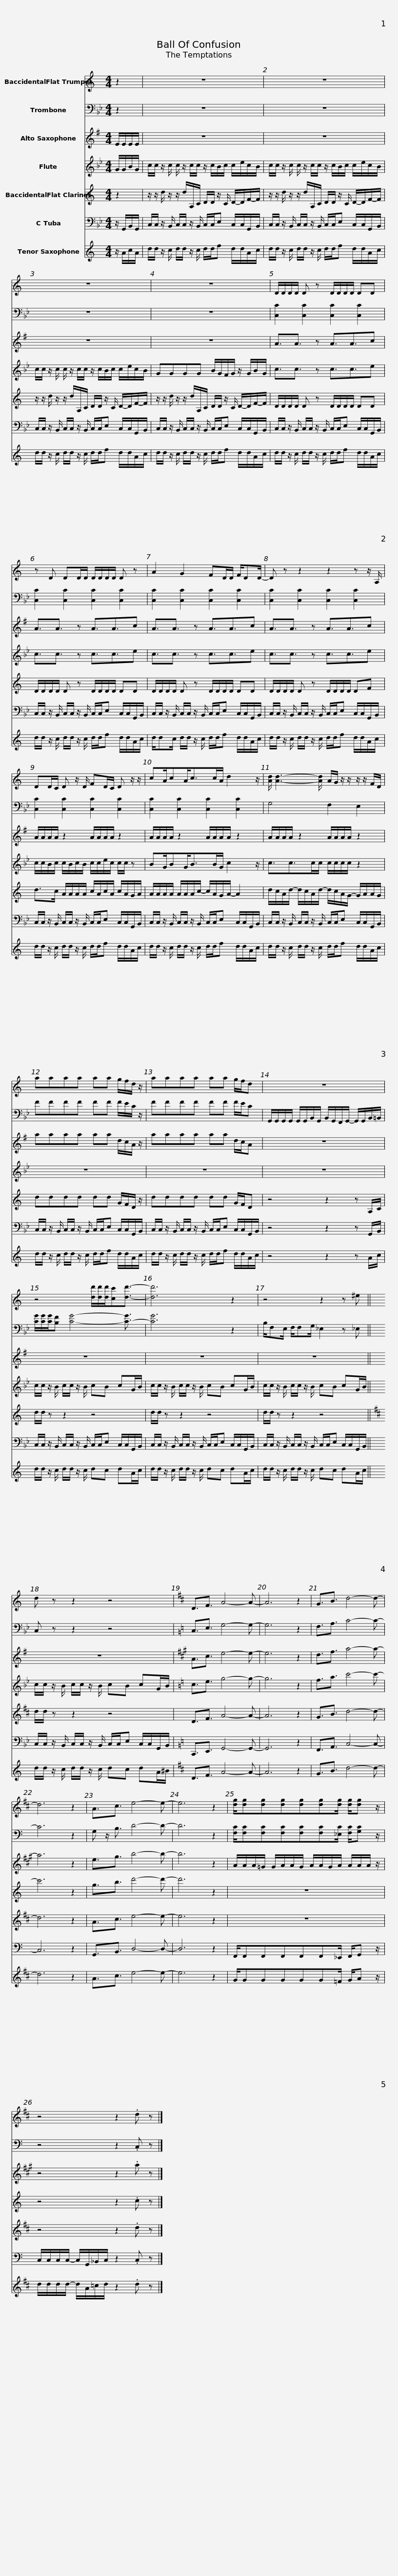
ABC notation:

X:1
%%score 1 2 3 4 5 6 7
L:1/8
M:4/4
I:linebreak $
K:Bb
V:1 treble transpose=-2
V:2 bass
V:3 treble transpose=-9
V:4 treble
V:5 treble transpose=-2
V:6 bass
V:7 treble transpose=-14
V:1
[K:C] z2 | z8 |$ z8 | z8 |$ z8 | %5
 D/D/D/D/ D z D/D/D/D/ DD |$ z D DD/D/ D/D/D/D/ D z | A2 G2 FD/D/ F/DD/- |$ D z z2 z2 z z/ A,/ | DD/C/ D z/ D/ FD/C/ D z/ z/ |$ %10
 cA/cA<cc/A/ d2 z/ | [Ad]/ [Ad]3- [Ad]/ A/G/ z/ z/ z/ z/ F/D/ |$ aaaa aa g/f/d/ z/ | aaaa aa g/f/d |$ z8 | %15
 z4 [dd']/[dd']/[dd']/[cc'][dd']3/2- |$ [dd']6 z2 | z4 z2 z ^e ||$ d z z2 z4 |[K:D] D3/2F3/2 A4- A- | %20
 A6 z2 | G3/2B3/2 d4- d- | d6 z2 |$ A3/2c3/2 e4- e- | e6 z2 | %25
 [dg]/[dg][dg][dg][dg][dg][dg]/ [dg]/[dg] z/ |$ z4 z2 .d z |] %27
V:2
 z2 | z8 |$ z8 | z8 |$ z8 | %5
 [C,C]2 [C,C]2 [C,C]2 [C,C]2 |$ [C,C]2 [C,C]2 [C,C]2 [C,C]2 | [C,C]2 [C,C]2 [C,C]2 [C,C]2 |$ [C,C]2 [C,C]2 [C,C]2 [C,C]2 | [C,C]2 [C,C]2 [C,C]2 [C,C]2 |$ %10
 [C,C]2 [C,C]2 [C,C]2 [C,C]2 | G,4 F,2 E,2 |$ FFFF FF F/E/C/ z/ | FFFF FF F/E/C |$ G,,/G,,/G,,/G,,/ G,,/G,,/B,,/G,,/ B,,/G,,/F,,/G,,/- G,,/G,,/B,,/=B,,/ | %15
 [CG]/[CG]/[CG]/[B,F] [CG]4- [C-G]3/2 |$ [CG]6 z2 | B,/F,E,/ F,/F,G,/ _E,2 z _E, ||$ C, z z2 z4 |[K:C] C,3/2E,3/2 G,4- G,- | %20
 G,6 z2 | F,3/2A,3/2 C4- C- | C6 z2 |$ G, z/ B,3/2 D4- D- | D6 z2 | %25
 [F,C]/[F,C][F,C][F,C][F,C][F,C][_E,C]/ [F,C]/[G,C] z/ |$ z4 z2 .C, z |] %27
V:3
[K:G] E/E/E/E/ | z8 |$ z8 | z8 |$ z8 | %5
 A3/2A3/2 z A3/2A3/2c |$ A3/2A3/2 z A3/2A3/2c | A3/2A3/2 z A3/2A3/2c |$ A3/2A3/2 z A3/2A3/2c | A/A/A/A/ z2 A/A/A/A/ z2 |$ %10
 A/A/A/A/ z2 A/A/A/A/ z2 | A/A/A/A/ z2 A/A/A/A/ z2 |$ aaaa aa d/c/A/ z/ | aaaa aa d/c/A |$ z8 | %15
 z8 |$ z8 | z8 ||$ z8 |[K:A] A3/2c3/2 e4- e- | %20
 e6 z2 | d3/2f3/2 a4- a- | a6 z2 |$ e3/2g3/2 b4- b- | b6 z2 | %25
 A/A/A/=G/ G/A/A/G/ A/A/G/A/ A/A/A/ z/ |$ z4 z2 .a z |] %27
V:4
 G/G/B/G/ | c/c/ z/ c/ c/ z/ c/c/ z/ c/B/c/ c/e/c/B/ |$ c/c/ z/ c/ c/ z/ c/c/ z/ c/B/c/ c/e/c/B/ | c/c/ z/ c/ c/ z/ c/c/ z/ c/B/c/ c/e/c/B/ |$ GGGG B/G/F/G/ z/ G/B/G/ | %5
 c3/2c3/2 z c3/2c3/2e |$ c3/2c3/2 z c3/2c3/2e | c3/2c3/2 z c3/2c3/2e |$ c3/2c3/2 z c3/2c3/2e | c/c/B/c/ c/B/c/B/ c/c/e/c/ c/c/ z |$ %10
 BG/BG<BB/G/ c2 z/ | c3/2c>cc/ c/c/c/c/ z2 |$ z8 | z8 |$ z8 | %15
 c/c/ z/ B/ c/c/ z/ B/ cB cG/B/ |$ c/c/ z/ B/ c/c/ z/ B/ cB cG/B/ | c/c/ z/ B/ c/c/ z/ B/ cB cG/B/ ||$ c/c/ z/ B/ c/c/ z/ B/ cB cG/B/ |[K:C] c3/2e3/2 g4- g- | %20
 g6 z2 | f3/2a3/2 c'4- c'- | c'6 z2 |$ g3/2b3/2 d'4- d'- | d'6 z2 | %25
 z8 |$ z4 z2 .c z |] %27
V:5
[K:C] z2 | z/ z/ d/ z/ z/ d/A,/C/ D/D/ z/ C/ D/-D/F/-F/ |$ z/ z/ d/ z/ z/ d/A,/C/ D/D/ z/ C/ D/-D/F/-F/ | z/ z/ d/ z/ z/ d/A,/C/ D/D/ z/ C/ D/-D/F/-F/ |$ z/ z/ d/ z/ z/ d/A,/C/ D/D/ z/ C/ D/-D/F/-F/ | %5
 D/D/D/D/ D z D/D/D/D/ DD |$ D/D/D/D/ D z D/D/D/D/ DD | D/D/D/D/ D z D/D/D/D/ DD |$ D/D/D/D/ D z D/D/D/D/ DF | d>c A/A/A/A/ c/A/c/A/ c/A/G/A/ |$ %10
 A/A/A/A/ A/A/A/c/- c/A/G/A/- A2 | d/c/A/d/- d/c/A/d/- d/c/A/G/- G/A/A/G/ |$ dddd dd G/F/D/ z/ | dddd dd G/F/D |$ z4 z2 z A,/C/ | %15
 d/d/ z z2 z4 |$ d/d/ z z2 z4 | d/d/ z z2 z4 ||$[K:D] d/d/ z z2 z4 | D3/2F3/2 A4- A- | %20
 A6 z2 | G3/2B3/2 d4- d- | d6 z2 |$ A3/2c3/2 e4- e- | e6 z2 | %25
 z8 |$ z4 z2 .d z |] %27
V:6
 z/ G,,/B,,/G,,/ | C,/C,/ z/ B,,/ C,/C,/ z/ B,,/ C,/C,/E, C,/C,/G,,/B,,/ |$ C,/C,/ z/ B,,/ C,/C,/ z/ B,,/ C,/C,/E, C,/C,/G,,/B,,/ | C,/C,/ z/ B,,/ C,/C,/ z/ B,,/ C,/C,/E, C,/C,/G,,/B,,/ |$ C,/C,/ z/ B,,/ C,/C,/ z/ B,,/ C,/C,/E, C,/C,/G,,/B,,/ | %5
 C,/C,/ z/ B,,/ C,/C,/ z/ B,,/ C,/C,/E, C,/C,/G,,/B,,/ |$ C,/C,/ z/ B,,/ C,/C,/ z/ B,,/ C,/C,/E, C,/C,/G,,/B,,/ | C,/C,/ z/ B,,/ C,/C,/ z/ B,,/ C,/C,/E, C,/C,/G,,/B,,/ |$ C,/C,/ z/ B,,/ C,/C,/ z/ B,,/ C,/C,/E, C,/C,/G,,/B,,/ | C,/C,/ z/ B,,/ C,/C,/ z/ B,,/ C,/C,/E, C,/C,/G,,/B,,/ |$ %10
 C,/C,/ z/ B,,/ C,/C,/ z/ B,,/ C,/C,/E, C,/C,/G,,/B,,/ | C,/C,/ z/ B,,/ C,/C,/ z/ B,,/ C,/C,/E, C,/C,/G,,/B,,/ |$ C,/C,/ z/ B,,/ C,/C,/ z/ B,,/ C,/C,/E, C,/C,/G,,/B,,/ | C,/C,/ z/ B,,/ C,/C,/ z/ B,,/ C,/C,/E, C,/C,/G,,/B,,/ |$ z4 z2 z G,,/B,,/ | %15
 C,/C,/ z/ B,,/ C,/C,/ z/ B,,/ C,/C,/E, C,/C,/G,,/B,,/ |$ C,/C,/ z/ B,,/ C,/C,/ z/ B,,/ C,/C,/E, C,/C,/G,,/B,,/ | C,/C,/ z/ B,,/ C,/C,/ z/ B,,/ C,/C,/E, C,/C,/G,,/B,,/ ||$ C,/C,/ z/ B,,/ C,/C,/ z/ B,,/ C,/C,/E, C,/C,/G,,/B,,/ |[K:C] C,,3/2E,,3/2 G,,4- G,,- | %20
 G,,6 z2 | F,,3/2A,,3/2 C,4- C,- | C,6 z2 |$ G,,3/2B,,3/2 D,4- D,- | D,6 z2 | %25
 F,,/F,,F,,F,,F,,F,,_E,,/ F,,/G,, z/ |$ C,/C,/C,/C,/- C,/G,,/_B,,/C,/ z2 .C, z |] %27
V:7
[K:C] z/ A/c/A/ | d/d/ z/ c/ d/d/ z/ c/ d/d/f d/d/A/c/ |$ d/d/ z/ c/ d/d/ z/ c/ d/d/f d/d/A/c/ | d/d/ z/ c/ d/d/ z/ c/ d/d/f d/d/A/c/ |$[K:C] d/d/ z/ c/ d/d/ z/ c/ d/d/f d/d/A/c/ | %5
 d/d/ z/ c/ d/d/ z/ c/ d/d/f d/d/A/c/ |$ d/d/ z/ c/ d/d/ z/ c/ d/d/f d/d/A/c/ | d/dc/ d/d/ z/ c/ d/d/f d/d/A/c/ |$ d/d/ z/ c/ d/d/ z/ c/ d/d/f d/d/A/c/ | d/d/ z/ c/ d/d/ z/ c/ d/d/f d/d/A/c/ |$ %10
 d/d/ z/ c/ d/d/ z/ c/ d/d/f d/d/A/c/ | d/d/ z/ c/ d/d/ z/ c/ d/d/f d/d/A/c/ |$ d/d/ z/ c/ d/d/ z/ c/ d/d/f d/d/A/c/ | d/d/ z/ c/ d/d/ z/ c/ d/d/f d/d/A/c/ |$ z4 z2 z A/c/ | %15
 d/d/ z/ c/ d/d/ z/ c/ dc dA/c/ |$ d/d/ z/ c/ d/d/ z/ c/ dc dA/c/ | d/d/ z/ c/ d/d/ z/ c/ dc dA/c/ ||$ d/d/ z/ c/ d/d/ z/ c/ dc dA/^B/ |[K:D] D3/2F3/2 A4- A- | %20
 A6 z2 | G3/2B3/2 d4- d- | d6 z2 |$ A3/2c3/2 e4- e- | e6 z2 | %25
 G/GGGGG=F/ G/A z/ |$ d/d/d/d/- d/A/=c/d/ z2 .d z |] %27
